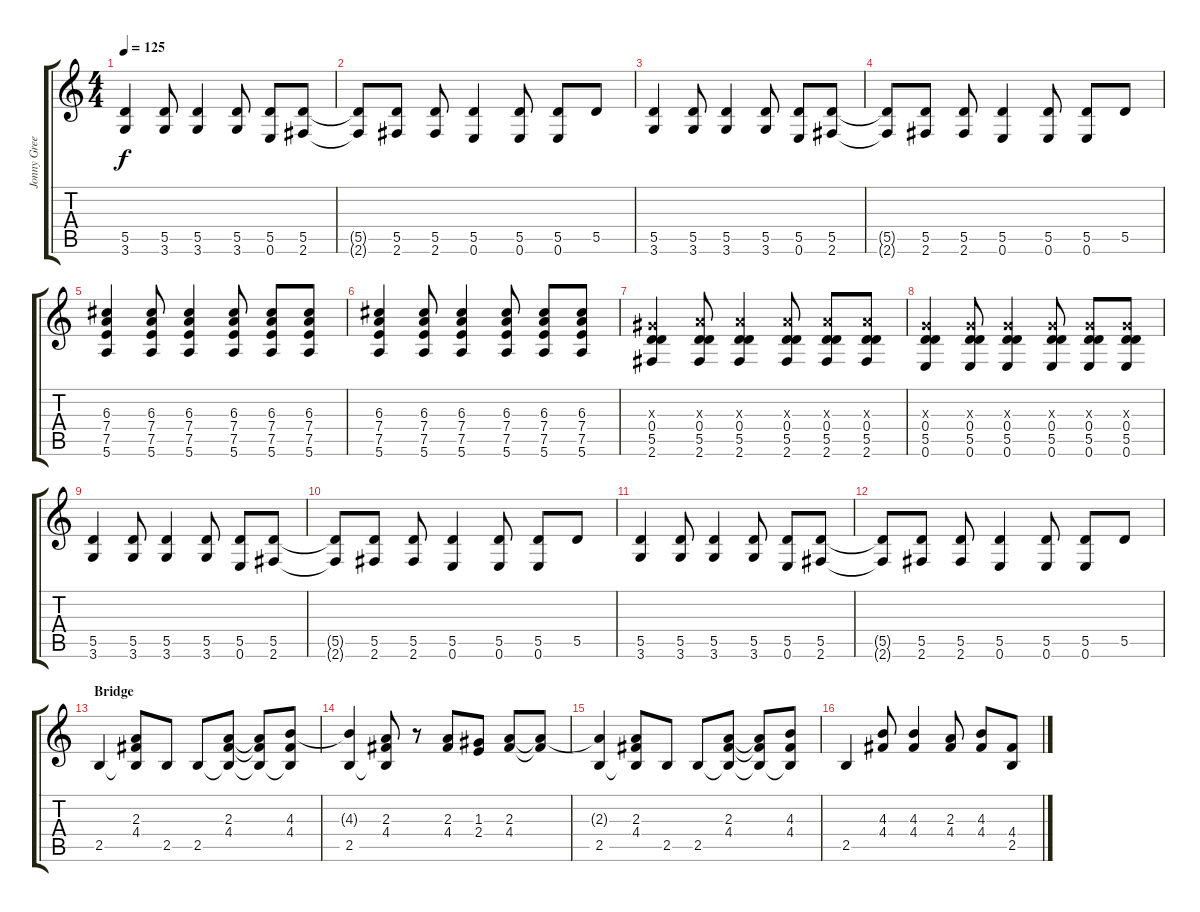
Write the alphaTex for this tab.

\track ("Jonny Greenwood " "Jonny Gree") {instrument overdrivenguitar}
\staff {score tabs}
\tuning (E4 B3 G3 D3 A2 E2) {hide}
\ts (4 4)
\tempo 125
\clef g2
\ks c
(5.5 3.6).4{dy f} (5.5 3.6).8 (5.5 3.6).4 (5.5 3.6).8 (5.5 0.6).8 (5.5 2.6).8 |
(5.5{t} 2.6{t}).8 (5.5 2.6).8 (5.5 2.6).8 (5.5 0.6).4 (5.5 0.6).8 (5.5 0.6).8 5.5.8 |
(5.5 3.6).4 (5.5 3.6).8 (5.5 3.6).4 (5.5 3.6).8 (5.5 0.6).8 (5.5 2.6).8 |
(5.5{t} 2.6{t}).8 (5.5 2.6).8 (5.5 2.6).8 (5.5 0.6).4 (5.5 0.6).8 (5.5 0.6).8 5.5.8 |
(6.3 7.4 7.5 5.6).4 (6.3 7.4 7.5 5.6).8 (6.3 7.4 7.5 5.6).4 (6.3 7.4 7.5 5.6).8 (6.3 7.4 7.5 5.6).8 (6.3 7.4 7.5 5.6).8 |
(6.3 7.4 7.5 5.6).4 (6.3 7.4 7.5 5.6).8 (6.3 7.4 7.5 5.6).4 (6.3 7.4 7.5 5.6).8 (6.3 7.4 7.5 5.6).8 (6.3 7.4 7.5 5.6).8 |
(1.3{x} 0.4 5.5 2.6).4 (2.3{x} 0.4 5.5 2.6).8 (2.3{x} 0.4 5.5 2.6).4 (2.3{x} 0.4 5.5 2.6).8 (2.3{x} 0.4 5.5 2.6).8 (2.3{x} 0.4 5.5 2.6).8 |
(0.3{x} 0.4 5.5 0.6).4 (0.3{x} 0.4 5.5 0.6).8 (0.3{x} 0.4 5.5 0.6).4 (0.3{x} 0.4 5.5 0.6).8 (0.3{x} 0.4 5.5 0.6).8 (0.3{x} 0.4 5.5 0.6).8 |
(5.5 3.6).4 (5.5 3.6).8 (5.5 3.6).4 (5.5 3.6).8 (5.5 0.6).8 (5.5 2.6).8 |
(5.5{t} 2.6{t}).8 (5.5 2.6).8 (5.5 2.6).8 (5.5 0.6).4 (5.5 0.6).8 (5.5 0.6).8 5.5.8 |
(5.5 3.6).4 (5.5 3.6).8 (5.5 3.6).4 (5.5 3.6).8 (5.5 0.6).8 (5.5 2.6).8 |
(5.5{t} 2.6{t}).8 (5.5 2.6).8 (5.5 2.6).8 (5.5 0.6).4 (5.5 0.6).8 (5.5 0.6).8 5.5.8 |
\section ("" "Bridge")
2.5.4 (2.3 4.4 2.5{t}).8 2.5.8 2.5.8 (2.3 4.4 2.5{t}).8 (2.3{t} 4.4{t} 2.5{t}).8 (4.3 4.4 2.5{t}).8 |
(4.3{t} 2.5).4 (2.3 4.4 2.5{t}).8 r.8 (2.3 4.4).8 (1.3 2.4).8 (2.3 4.4).8 (2.3{t} 4.4{t}).8 |
(2.3{t} 2.5).4 (2.3 4.4 2.5{t}).8 2.5.8 2.5.8 (2.3 4.4 2.5{t}).8 (2.3{t} 4.4{t} 2.5{t}).8 (4.3 4.4 2.5{t}).8 |
2.5.4 (4.3 4.4).8 (4.3 4.4).4 (2.3 4.4).8 (4.3 4.4).8 (4.4 2.5{ss}).8
